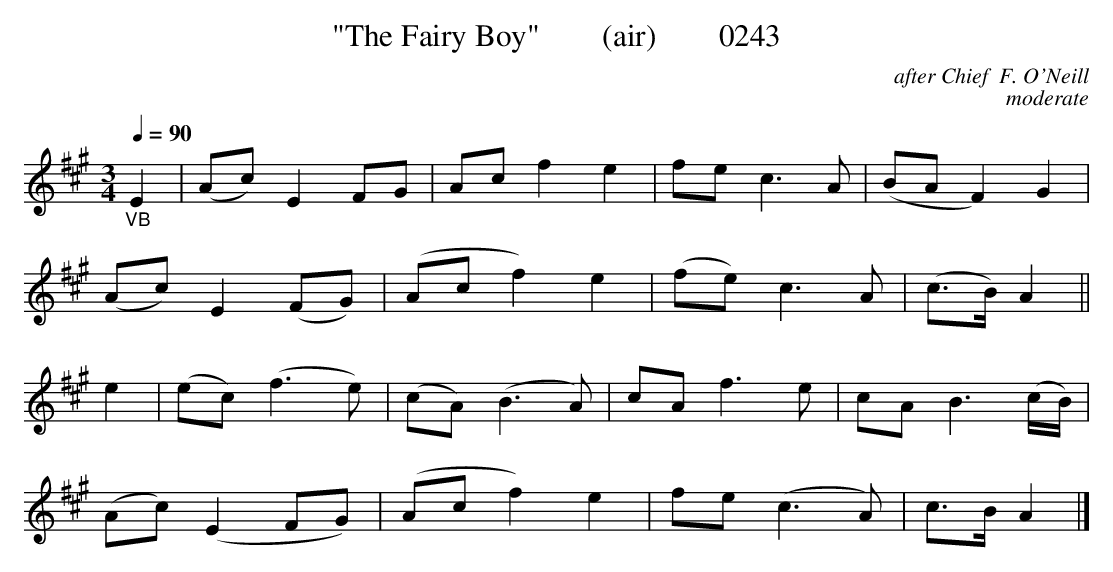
X:1
T:"The Fairy Boy"        (air)        0243
C:after Chief  F. O'Neill
C:moderate
Q:1/4=90
M:3/4
L:1/8
K:A
"_VB"E2|(Ac) E2FG|Ac f2e2|fe c3A|(BA F2)G2|
(Ac) E2(FG)|(Ac f2)e2|(fe) c3A|(c3/2B/2) A2||
e2|(ec) (f3e)|(cA) (B3A)|cA f3e|cA B3(c/2B/2)|
(Ac) (E2FG)|(Ac f2)e2|fe (c3A)|c3/2B/2 A2|]
